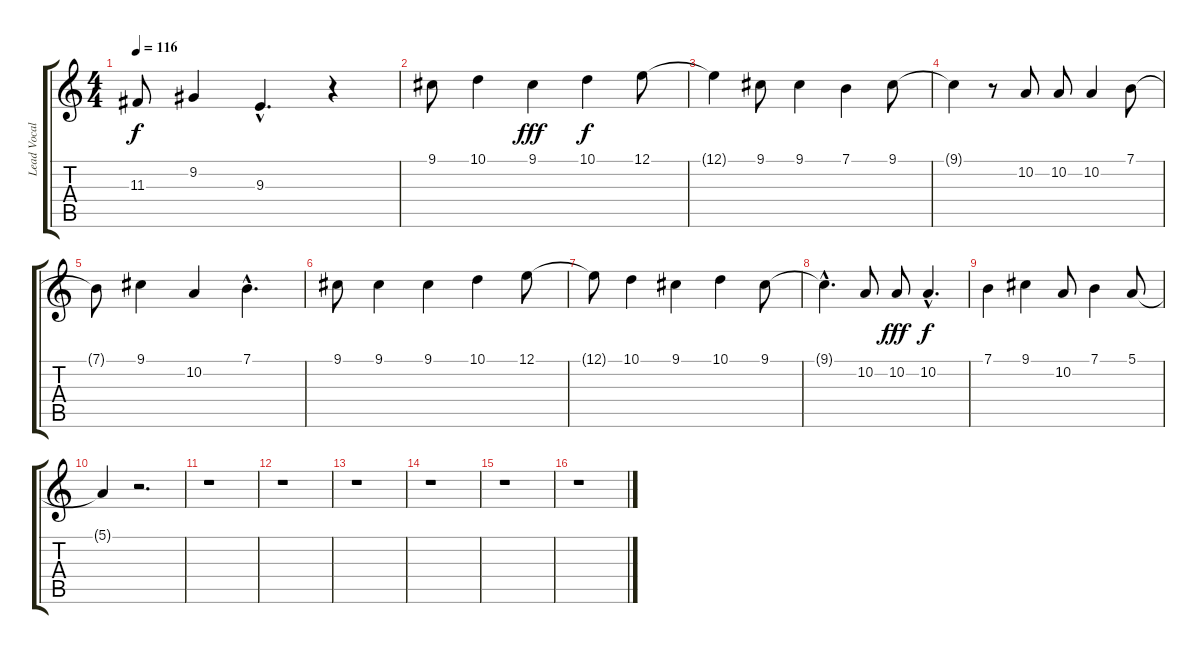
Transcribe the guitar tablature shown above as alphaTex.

\track ("Lead Vocals" "Lead Vocal") {instrument choiraahs}
\staff {score tabs}
\tuning (E4 B3 G3 D3 A2 E2) {hide}
\ts (4 4)
\tempo 116
\clef g2
\ks c
11.3{t}.8{dy f} 9.2.4 9.3{hac}.4{d} r.4 |
9.1.8 10.1.4 9.1.4{dy fff} 10.1.4{dy f} 12.1.8 |
12.1{t}.4 9.1.8 9.1.4 7.1.4 9.1.8 |
9.1{t}.4 r.8 10.2.8 10.2.8 10.2.4 7.1.8 |
7.1{t}.8 9.1.4 10.2.4 7.1{hac}.4{d} |
9.1.8 9.1.4 9.1.4 10.1.4 12.1.8 |
12.1{t}.8 10.1.4 9.1.4 10.1.4 9.1.8 |
9.1{hac t}.4{d} 10.2.8 10.2.8{dy fff} 10.2{hac}.4{d dy f} |
7.1.4 9.1.4 10.2.8 7.1.4 5.1.8 |
5.1{t}.4 r.2{d} |
r.1 |
r.1 |
r.1 |
r.1 |
r.1 |
r.1
